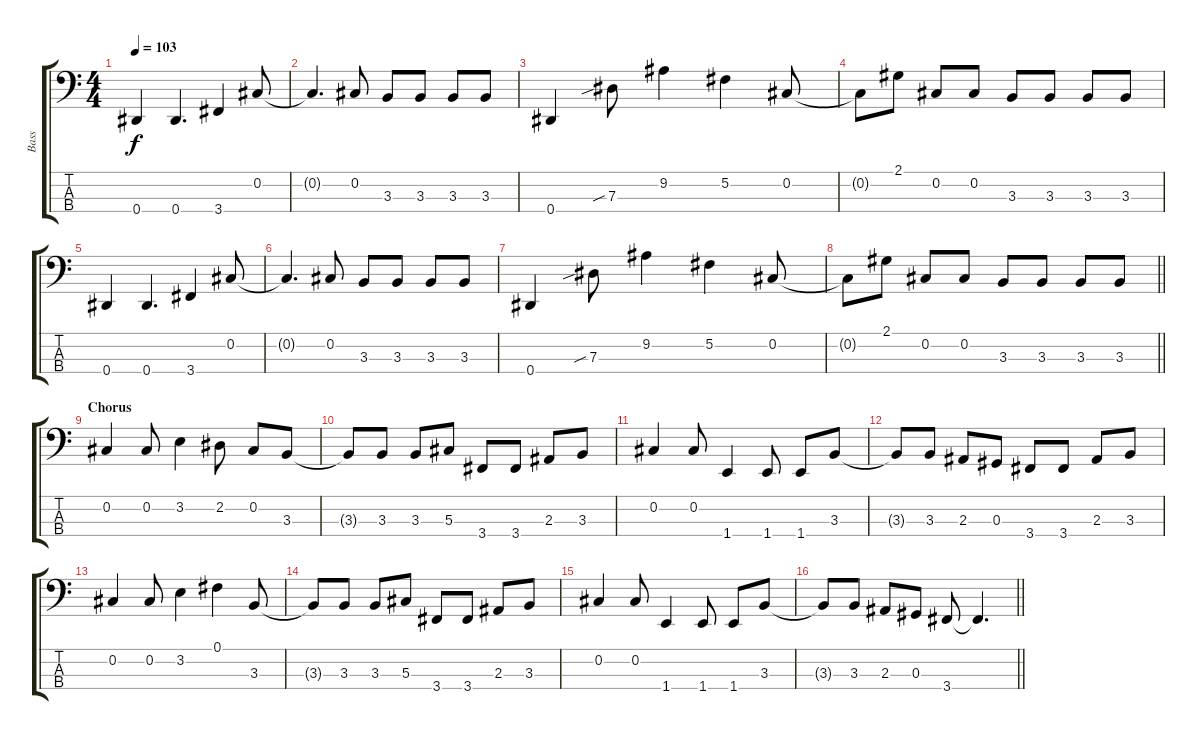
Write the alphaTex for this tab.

\track ("Bass" "Bass") {instrument electricbassfinger}
\staff {score tabs}
\tuning (Gb2 Db2 Ab1 Eb1) {hide}
\ts (4 4)
\tempo 103
\clef f4
\ks c
0.4.4{dy f} 0.4.4{d} 3.4.4 0.2.8 |
0.2{t}.4{d} 0.2.8 3.3.8 3.3.8 3.3.8 3.3.8 |
0.4.4 7.3{sib}.8 9.2.4 5.2.4 0.2.8 |
0.2{t}.8 2.1.8 0.2.8 0.2.8 3.3.8 3.3.8 3.3.8 3.3.8 |
0.4.4 0.4.4{d} 3.4.4 0.2.8 |
0.2{t}.4{d} 0.2.8 3.3.8 3.3.8 3.3.8 3.3.8 |
0.4.4 7.3{sib}.8 9.2.4 5.2.4 0.2.8 |
\barLineRight lightlight
0.2{t}.8 2.1.8 0.2.8 0.2.8 3.3.8 3.3.8 3.3.8 3.3.8 |
\section ("" "Chorus")
0.2.4 0.2.8 3.2.4 2.2.8 0.2.8 3.3.8 |
3.3{t}.8 3.3.8 3.3.8 5.3.8 3.4.8 3.4.8 2.3.8 3.3.8 |
0.2.4 0.2.8 1.4.4 1.4.8 1.4.8 3.3.8 |
3.3{t}.8 3.3.8 2.3.8 0.3.8 3.4.8 3.4.8 2.3.8 3.3.8 |
0.2.4 0.2.8 3.2.4 0.1.4 3.3.8 |
3.3{t}.8 3.3.8 3.3.8 5.3.8 3.4.8 3.4.8 2.3.8 3.3.8 |
0.2.4 0.2.8 1.4.4 1.4.8 1.4.8 3.3.8 |
\barLineRight lightlight
3.3{t}.8 3.3.8 2.3.8 0.3.8 3.4.8 3.4{t}.4{d}
